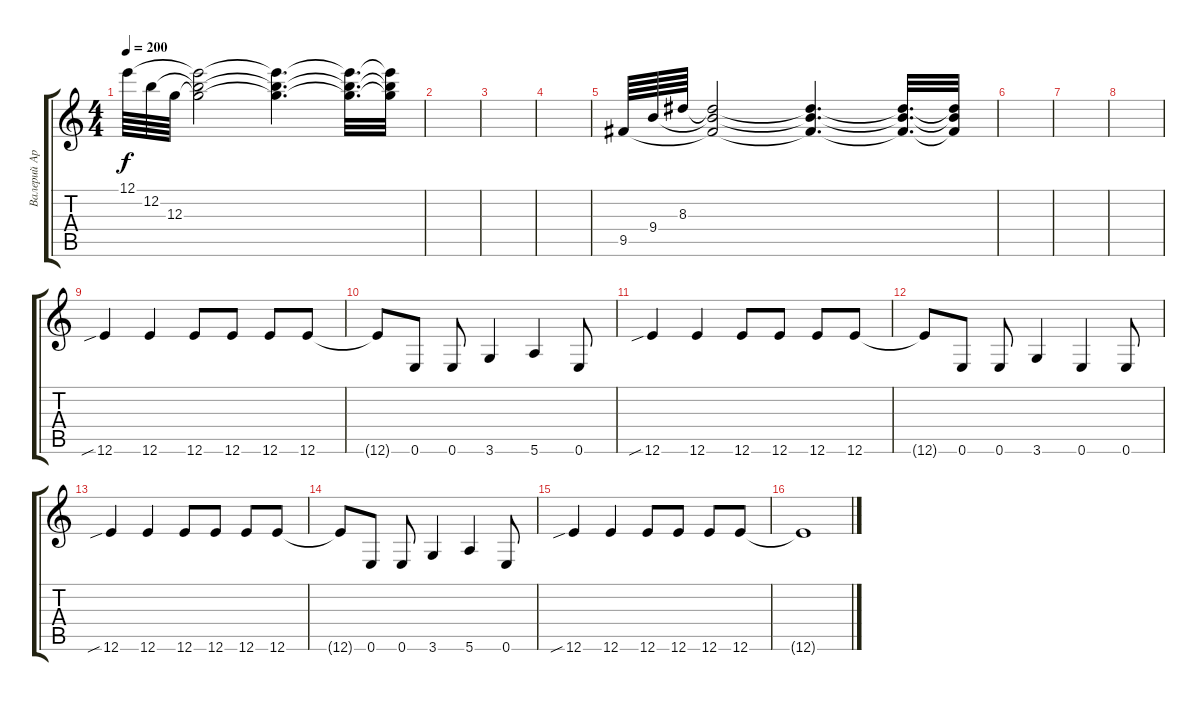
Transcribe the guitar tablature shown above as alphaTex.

\track ("Валерий Аркадин (запись)" "Валерий Ар") {instrument distortionguitar}
\staff {score tabs}
\tuning (E4 B3 G3 D3 A2 E2) {hide}
\ts (4 4)
\tempo 200
\clef g2
\ks c
12.1.64{dy f volume 8 instrument electricguitarjazz} 12.2.64 12.3.64 (12.1{t} 12.2{t} 12.3{t}).2 (12.1{t} 12.2{t} 12.3{t}).4{d} (12.1{t} 12.2{t} 12.3{t}).32{d} (12.1{t} 12.2{t} 12.3{t}).32 |
|
|
|
9.5.64 9.4.64 8.3.64 (8.3{t} 9.4{t} 9.5{t}).2 (8.3{t} 9.4{t} 9.5{t}).4{d} (8.3{t} 9.4{t} 9.5{t}).32{d} (8.3{t} 9.4{t} 9.5{t}).32 |
|
|
|
12.6{sib}.4{volume 13 instrument distortionguitar} 12.6.4 12.6.8 12.6.8 12.6.8 12.6.8 |
12.6{t}.8 0.6.8 0.6.8 3.6.4 5.6.4 0.6.8 |
12.6{sib}.4 12.6.4 12.6.8 12.6.8 12.6.8 12.6.8 |
12.6{t}.8 0.6.8 0.6.8 3.6.4 0.6.4 0.6.8 |
12.6{sib}.4{volume 13 instrument distortionguitar} 12.6.4 12.6.8 12.6.8 12.6.8 12.6.8 |
12.6{t}.8 0.6.8 0.6.8 3.6.4 5.6.4 0.6.8 |
12.6{sib}.4 12.6.4 12.6.8 12.6.8 12.6.8 12.6.8 |
12.6{t}.1
